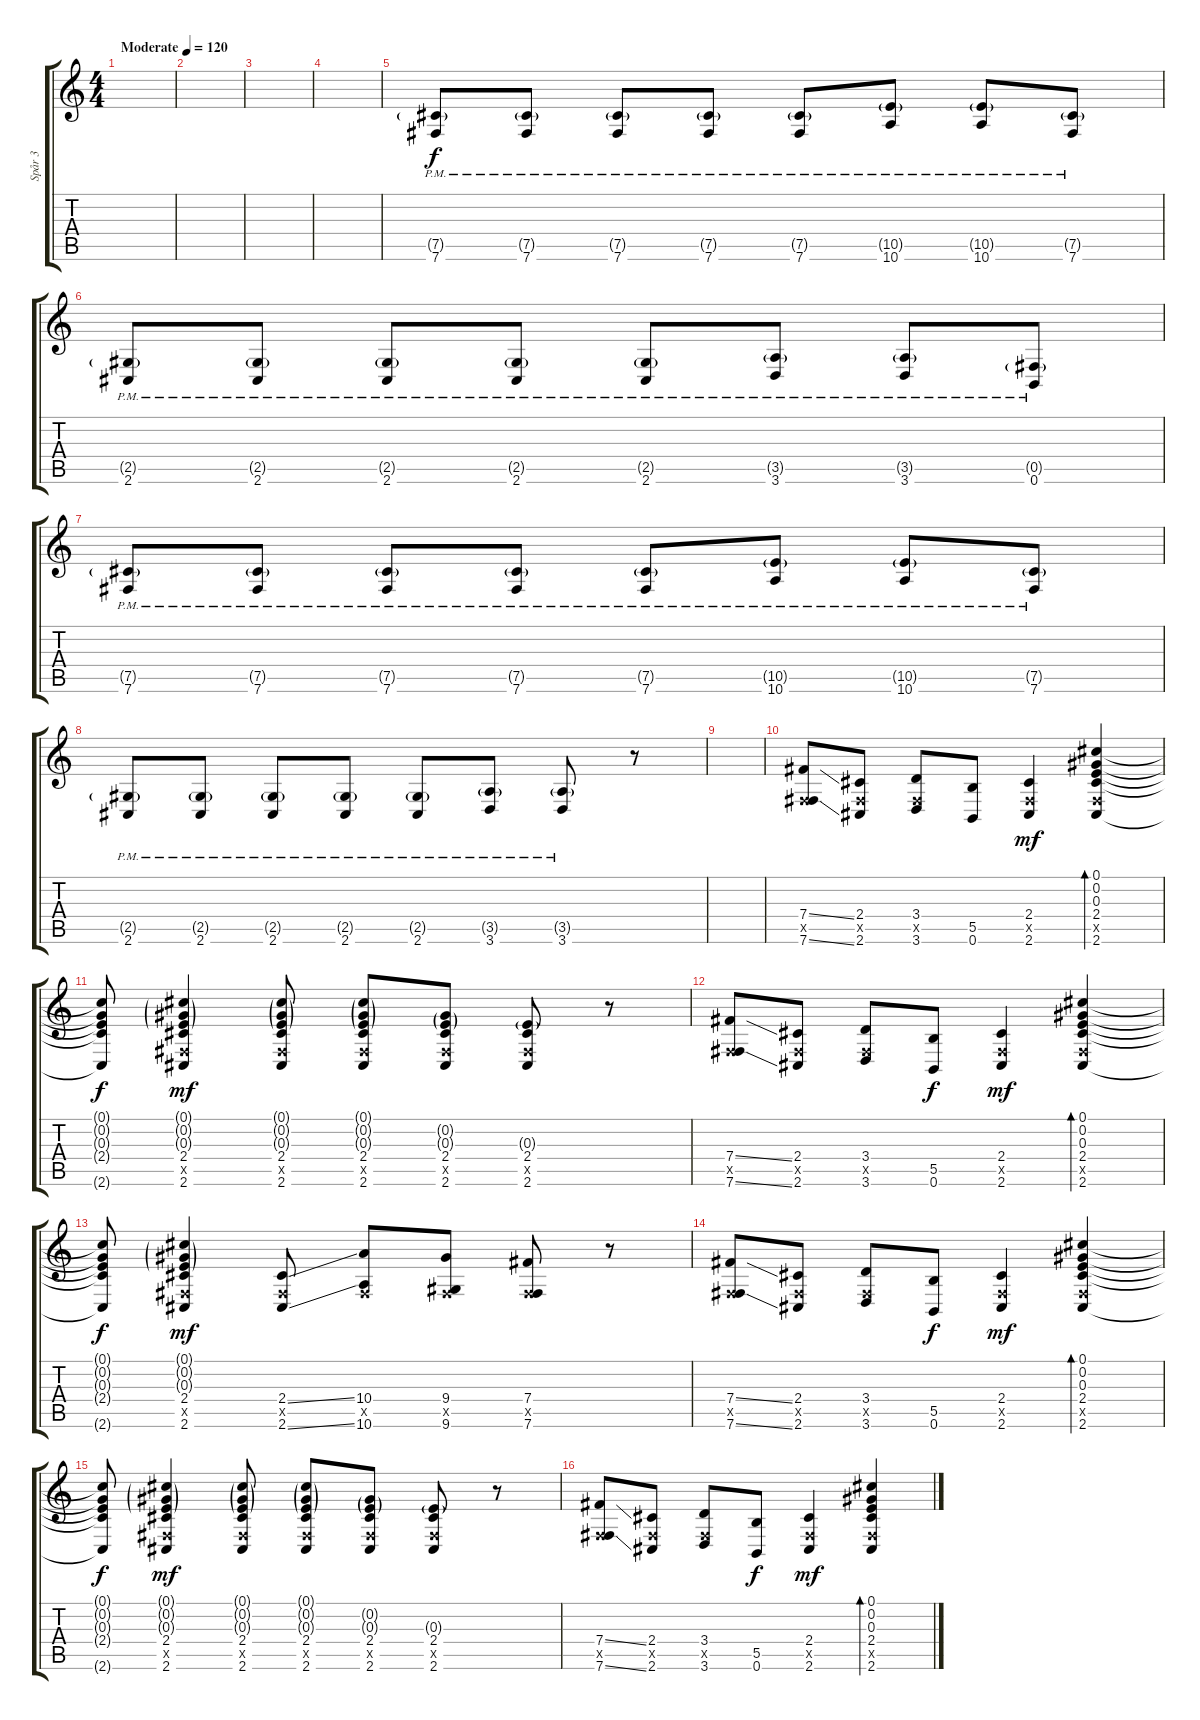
\track ("Spår 3" "Spår 3") {instrument distortionguitar}
\staff {score tabs}
\tuning (Db4 Ab3 E3 B2 Gb2 B1) {hide}
\ts (4 4)
\tempo (120 "Moderate")
\clef g2
\ks c
|
|
|
|
(7.5{g pm} 7.6{pm}).8 (7.5{g pm} 7.6{pm}).8 (7.5{g pm} 7.6{pm}).8 (7.5{g pm} 7.6{pm}).8 (7.5{g pm} 7.6{pm}).8 (10.5{g pm} 10.6{pm}).8 (10.5{g pm} 10.6{pm}).8 (7.5{g pm} 7.6{pm}).8 |
(2.5{g pm} 2.6{pm}).8 (2.5{g pm} 2.6{pm}).8 (2.5{g pm} 2.6{pm}).8 (2.5{g pm} 2.6{pm}).8 (2.5{g pm} 2.6{pm}).8 (3.5{g pm} 3.6{pm}).8 (3.5{g pm} 3.6{pm}).8 (0.5{g pm} 0.6{pm}).8 |
(7.5{g pm} 7.6{pm}).8 (7.5{g pm} 7.6{pm}).8 (7.5{g pm} 7.6{pm}).8 (7.5{g pm} 7.6{pm}).8 (7.5{g pm} 7.6{pm}).8 (10.5{g pm} 10.6{pm}).8 (10.5{g pm} 10.6{pm}).8 (7.5{g pm} 7.6{pm}).8 |
(2.5{g pm} 2.6{pm}).8 (2.5{g pm} 2.6{pm}).8 (2.5{g pm} 2.6{pm}).8 (2.5{g pm} 2.6{pm}).8 (2.5{g pm} 2.6{pm}).8 (3.5{g pm} 3.6{pm}).8 (3.5{g pm} 3.6{pm}).8 r.8 |
|
(7.4{ss} 0.5{x} 7.6{ss}).8 (2.4 0.5{x} 2.6).8 (3.4 0.5{x} 3.6).8 (5.5 0.6).8{dy f} (2.4 0.5{x} 2.6).4{dy mf} (0.1 0.2 0.3 2.4 0.5{x} 2.6).4{bd 60} |
(0.1{t} 0.2{t} 0.3{t} 2.4{t} 2.6{t}).8{dy f} (0.1{g} 0.2{g} 0.3{g} 2.4 0.5{x} 2.6).4{dy mf} (0.1{g} 0.2{g} 0.3{g} 2.4 0.5{x} 2.6).8 (0.1{g} 0.2{g} 0.3{g} 2.4 0.5{x} 2.6).8 (0.2{g} 0.3{g} 2.4 0.5{x} 2.6).8 (0.3{g} 2.4 0.5{x} 2.6).8 r.8 |
(7.4{ss} 0.5{x} 7.6{ss}).8 (2.4 0.5{x} 2.6).8 (3.4 0.5{x} 3.6).8 (5.5 0.6).8{dy f} (2.4 0.5{x} 2.6).4{dy mf} (0.1 0.2 0.3 2.4 0.5{x} 2.6).4{bd 60} |
(0.1{t} 0.2{t} 0.3{t} 2.4{t} 2.6{t}).8{dy f} (0.1{g} 0.2{g} 0.3{g} 2.4 0.5{x} 2.6).4{dy mf} (2.4{ss} 0.5{x} 2.6{ss}).8 (10.4 0.5{x} 10.6).8 (9.4 0.5{x} 9.6).8 (7.4 0.5{x} 7.6).8 r.8 |
(7.4{ss} 0.5{x} 7.6{ss}).8 (2.4 0.5{x} 2.6).8 (3.4 0.5{x} 3.6).8 (5.5 0.6).8{dy f} (2.4 0.5{x} 2.6).4{dy mf} (0.1 0.2 0.3 2.4 0.5{x} 2.6).4{bd 60} |
(0.1{t} 0.2{t} 0.3{t} 2.4{t} 2.6{t}).8{dy f} (0.1{g} 0.2{g} 0.3{g} 2.4 0.5{x} 2.6).4{dy mf} (0.1{g} 0.2{g} 0.3{g} 2.4 0.5{x} 2.6).8 (0.1{g} 0.2{g} 0.3{g} 2.4 0.5{x} 2.6).8 (0.2{g} 0.3{g} 2.4 0.5{x} 2.6).8 (0.3{g} 2.4 0.5{x} 2.6).8 r.8 |
(7.4{ss} 0.5{x} 7.6{ss}).8 (2.4 0.5{x} 2.6).8 (3.4 0.5{x} 3.6).8 (5.5 0.6).8{dy f} (2.4 0.5{x} 2.6).4{dy mf} (0.1 0.2 0.3 2.4 0.5{x} 2.6).4{bd 60}
